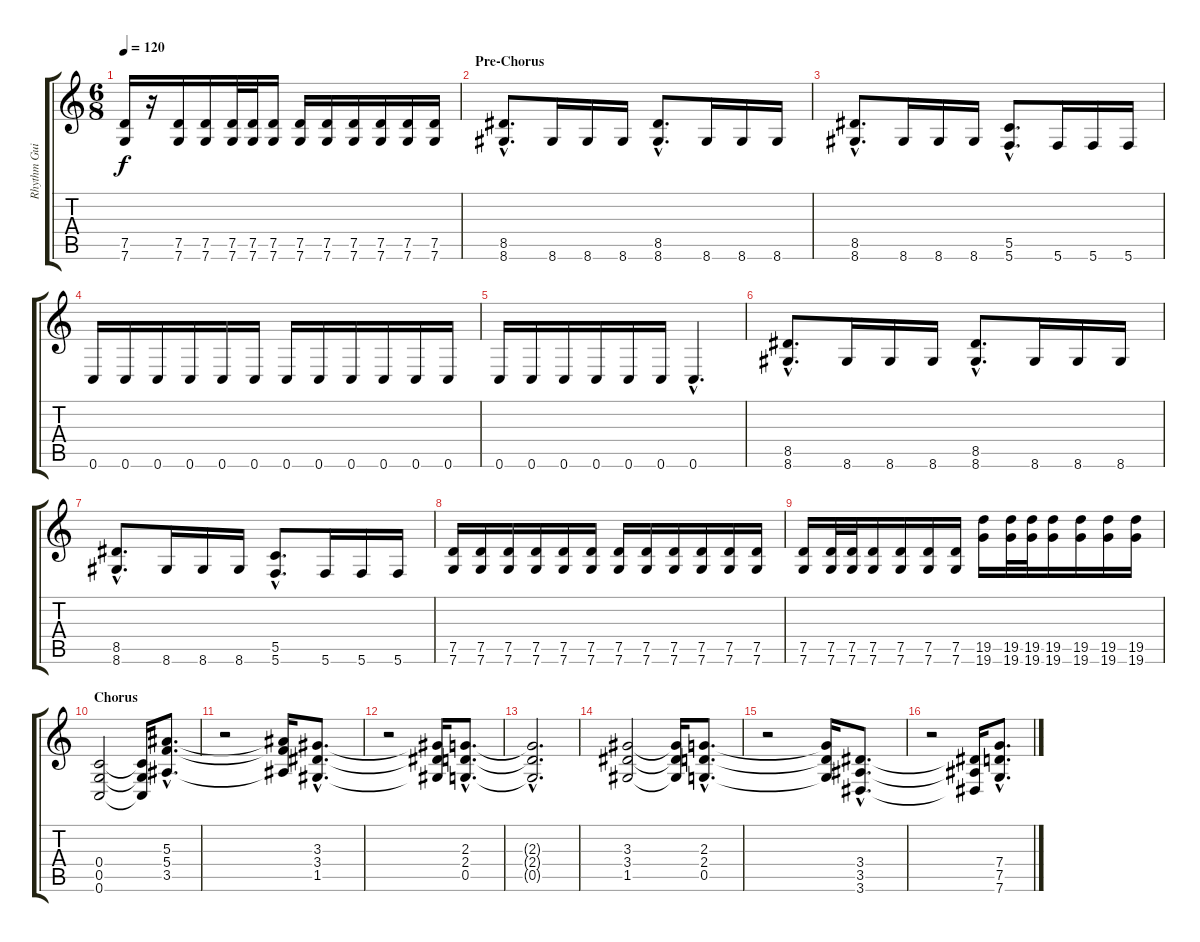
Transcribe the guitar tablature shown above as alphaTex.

\track ("Rhythm Guitar" "Rhythm Gui") {instrument distortionguitar}
\staff {score tabs}
\tuning (D4 A3 F3 C3 G2 C2) {hide}
\ts (6 8)
\tempo 120
\clef g2
\ks c
(7.5 7.6).16{dy f} r.16 (7.5 7.6).16 (7.5 7.6).16 (7.5 7.6).32 (7.5 7.6).32 (7.5 7.6).16 (7.5 7.6).16 (7.5 7.6).16 (7.5 7.6).16 (7.5 7.6).16 (7.5 7.6).16 (7.5 7.6).16 |
\section ("" "Pre-Chorus")
(8.5{hac} 8.6{hac}).8{d} 8.6.16 8.6.16 8.6.16 (8.5{hac} 8.6{hac}).8{d} 8.6.16 8.6.16 8.6.16 |
(8.5{hac} 8.6{hac}).8{d} 8.6.16 8.6.16 8.6.16 (5.5{hac} 5.6{hac}).8{d} 5.6.16 5.6.16 5.6.16 |
0.6.16 0.6.16 0.6.16 0.6.16 0.6.16 0.6.16 0.6.16 0.6.16 0.6.16 0.6.16 0.6.16 0.6.16 |
0.6.16 0.6.16 0.6.16 0.6.16 0.6.16 0.6.16 0.6{hac}.4{d} |
(8.5{hac} 8.6{hac}).8{d} 8.6.16 8.6.16 8.6.16 (8.5{hac} 8.6{hac}).8{d} 8.6.16 8.6.16 8.6.16 |
(8.5{hac} 8.6{hac}).8{d} 8.6.16 8.6.16 8.6.16 (5.5{hac} 5.6{hac}).8{d} 5.6.16 5.6.16 5.6.16 |
(7.5 7.6).16 (7.5 7.6).16 (7.5 7.6).16 (7.5 7.6).16 (7.5 7.6).16 (7.5 7.6).16 (7.5 7.6).16 (7.5 7.6).16 (7.5 7.6).16 (7.5 7.6).16 (7.5 7.6).16 (7.5 7.6).16 |
(7.5 7.6).16 (7.5 7.6).32 (7.5 7.6).32 (7.5 7.6).16 (7.5 7.6).16 (7.5 7.6).16 (7.5 7.6).16 (19.5 19.6).16 (19.5 19.6).32 (19.5 19.6).32 (19.5 19.6).16 (19.5 19.6).16 (19.5 19.6).16 (19.5 19.6).16 |
\section ("" "Chorus")
(0.4 0.5 0.6).2 (0.4{t} 0.5{t} 0.6{t}).16 (5.3{hac} 5.4{hac} 3.5{hac}).8{d} |
r.2 (5.3{t} 5.4{t} 3.5{t}).16 (3.3{hac} 3.4{hac} 1.5{hac}).8{d} |
r.2 (3.3{t} 3.4{t} 1.5{t}).16 (2.3{hac} 2.4{hac} 0.5{hac}).8{d} |
(2.3{hac t} 2.4{hac t} 0.5{hac t}).2{d} |
(3.3 3.4 1.5).2 (3.3{t} 3.4{t} 1.5{t}).16 (2.3{hac} 2.4{hac} 0.5{hac}).8{d} |
r.2 (2.3{t} 2.4{t} 0.5{t}).16 (3.4{hac} 3.5{hac} 3.6{hac}).8{d} |
r.2 (3.4{t} 3.5{t} 3.6{t}).16 (7.4{hac} 7.5{hac} 7.6{hac}).8{d}
